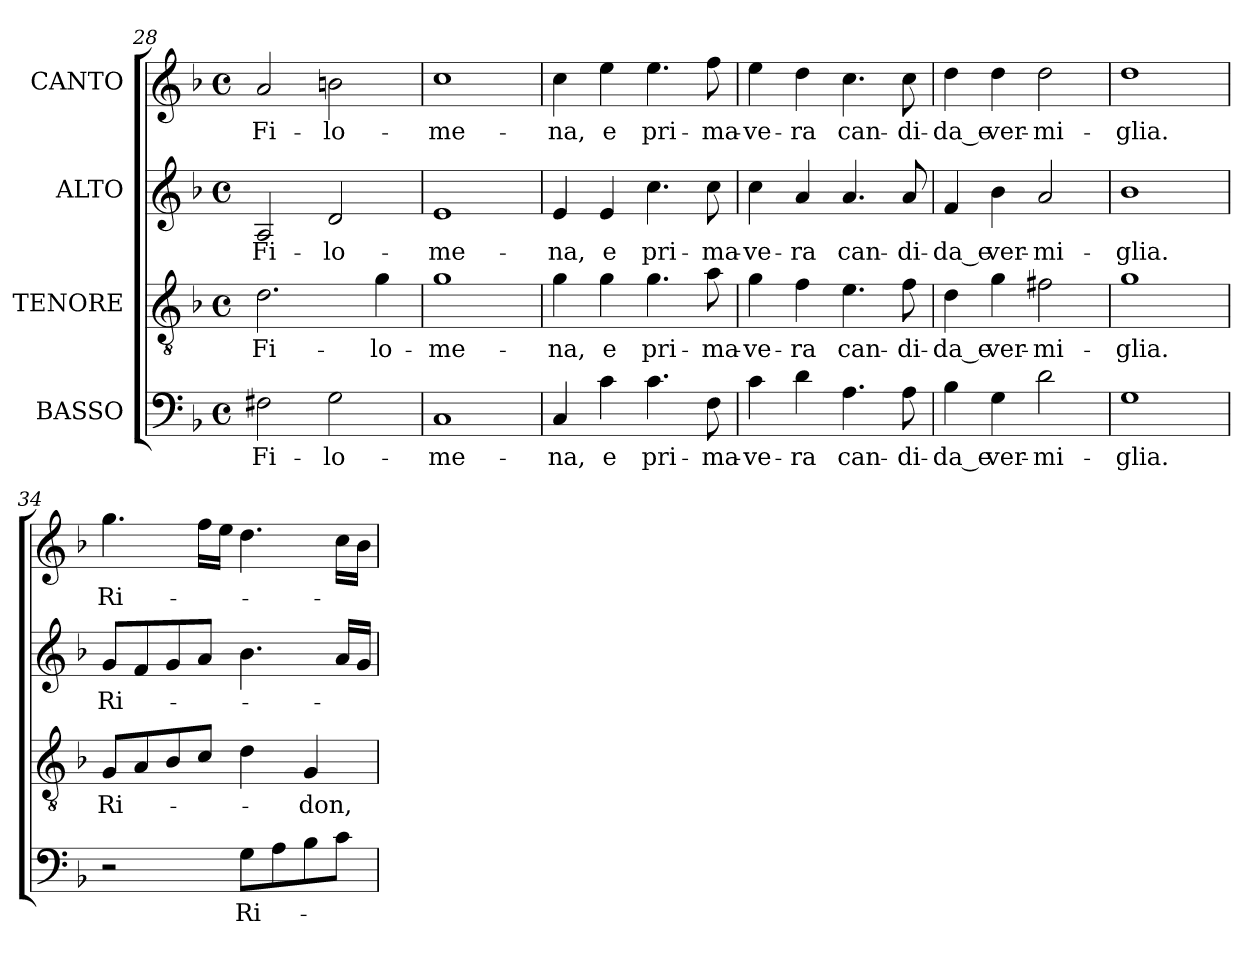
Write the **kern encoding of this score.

**kern	**text	**kern	**text	**kern	**text	**kern	**text
*part4	*part4	*part3	*part3	*part2	*part2	*part1	*part1
*staff4	*staff4	*staff3	*staff3	*staff2	*staff2	*staff1	*staff1
*I"BASSO	*	*I"TENORE	*	*I"ALTO	*	*I"CANTO	*
*clefF4	*	*clefGv2	*	*clefG2	*	*clefG2	*
*	*	*ITrd7c12	*	*	*	*	*
*k[b-]	*	*k[b-]	*	*k[b-]	*	*k[b-]	*
*F:	*	*F:	*	*F:	*	*F:	*
*M4/4	*	*M4/4	*	*M4/4	*	*M4/4	*
*met(c)	*	*met(c)	*	*met(c)	*	*met(c)	*
=28	=28	=28	=28	=28	=28	=28	=28
!	!LO:LY:b:color=#000000	!	!	!	!	!	!
!	!	!	!LO:LY:b:color=#000000	!	!	!	!
!	!	!	!	!	!LO:LY:b:color=#000000	!	!
!	!	!	!	!	!	!	!LO:LY:b:color=#000000
2F#Xi\	Fi-	2.Di\	Fi-	2Ai/	Fi-	2ai/	Fi-
!	!LO:LY:b:color=#000000	!	!	!	!	!	!
!	!	!	!	!	!LO:LY:b:color=#000000	!	!
!	!	!	!	!	!	!	!LO:LY:b:color=#000000
2Gi\	-lo-	.	.	2di/	-lo-	2bni\	-lo-
!	!	!	!LO:LY:b:color=#000000	!	!	!	!
.	.	4Gi\	-lo-	.	.	.	.
=29	=29	=29	=29	=29	=29	=29	=29
!	!LO:LY:b:color=#000000	!	!	!	!	!	!
!	!	!	!LO:LY:b:color=#000000	!	!	!	!
!	!	!	!	!	!LO:LY:b:color=#000000	!	!
!	!	!	!	!	!	!	!LO:LY:b:color=#000000
1Ci	-me-	1Gi	-me-	1ei	-me-	1cci	-me-
=30	=30	=30	=30	=30	=30	=30	=30
!	!LO:LY:b:color=#000000	!	!	!	!	!	!
!	!	!	!LO:LY:b:color=#000000	!	!	!	!
!	!	!	!	!	!LO:LY:b:color=#000000	!	!
!	!	!	!	!	!	!	!LO:LY:b:color=#000000
4Ci/	-na,	4Gi\	-na,	4ei/	-na,	4cci\	-na,
!	!LO:LY:b:color=#000000	!	!	!	!	!	!
!	!	!	!LO:LY:b:color=#000000	!	!	!	!
!	!	!	!	!	!LO:LY:b:color=#000000	!	!
!	!	!	!	!	!	!	!LO:LY:b:color=#000000
4ci\	e	4Gi\	e	4ei/	e	4eei\	e
!	!LO:LY:b:color=#000000	!	!	!	!	!	!
!	!	!	!LO:LY:b:color=#000000	!	!	!	!
!	!	!	!	!	!LO:LY:b:color=#000000	!	!
!	!	!	!	!	!	!	!LO:LY:b:color=#000000
4.ci\	pri-	4.Gi\	pri-	4.cci\	pri-	4.eei\	pri-
!	!LO:LY:b:color=#000000	!	!	!	!	!	!
!	!	!	!LO:LY:b:color=#000000	!	!	!	!
!	!	!	!	!	!LO:LY:b:color=#000000	!	!
!	!	!	!	!	!	!	!LO:LY:b:color=#000000
8Fi\	-ma-	8Ai\	-ma-	8cci\	-ma-	8ffi\	-ma-
!!LO:LB:g=z
=31	=31	=31	=31	=31	=31	=31	=31
!	!LO:LY:b:color=#000000	!	!	!	!	!	!
!	!	!	!LO:LY:b:color=#000000	!	!	!	!
!	!	!	!	!	!LO:LY:b:color=#000000	!	!
!	!	!	!	!	!	!	!LO:LY:b:color=#000000
4ci\	-ve-	4Gi\	-ve-	4cci\	-ve-	4eei\	-ve-
!	!LO:LY:b:color=#000000	!	!	!	!	!	!
!	!	!	!LO:LY:b:color=#000000	!	!	!	!
!	!	!	!	!	!LO:LY:b:color=#000000	!	!
!	!	!	!	!	!	!	!LO:LY:b:color=#000000
4di\	-ra	4Fi\	-ra	4ai/	-ra	4ddi\	-ra
!	!LO:LY:b:color=#000000	!	!	!	!	!	!
!	!	!	!LO:LY:b:color=#000000	!	!	!	!
!	!	!	!	!	!LO:LY:b:color=#000000	!	!
!	!	!	!	!	!	!	!LO:LY:b:color=#000000
4.Ai\	can-	4.Ei\	can-	4.ai/	can-	4.cci\	can-
!	!LO:LY:b:color=#000000	!	!	!	!	!	!
!	!	!	!LO:LY:b:color=#000000	!	!	!	!
!	!	!	!	!	!LO:LY:b:color=#000000	!	!
!	!	!	!	!	!	!	!LO:LY:b:color=#000000
8Ai\	-di-	8Fi\	-di-	8ai/	-di-	8cci\	-di-
=32	=32	=32	=32	=32	=32	=32	=32
!	!LO:LY:b:color=#000000	!	!	!	!	!	!
!	!	!	!LO:LY:b:color=#000000	!	!	!	!
!	!	!	!	!	!LO:LY:b:color=#000000	!	!
!	!	!	!	!	!	!	!LO:LY:b:color=#000000
4B-i\	-da_e	4Di\	-da_e	4fi/	-da_e	4ddi\	-da_e
!	!LO:LY:b:color=#000000	!	!	!	!	!	!
!	!	!	!LO:LY:b:color=#000000	!	!	!	!
!	!	!	!	!	!LO:LY:b:color=#000000	!	!
!	!	!	!	!	!	!	!LO:LY:b:color=#000000
4Gi\	ver-	4Gi\	ver-	4b-i\	ver-	4ddi\	ver-
!	!LO:LY:b:color=#000000	!	!	!	!	!	!
!	!	!	!LO:LY:b:color=#000000	!	!	!	!
!	!	!	!	!	!LO:LY:b:color=#000000	!	!
!	!	!	!	!	!	!	!LO:LY:b:color=#000000
2di\	-mi-	2F#Xi\	-mi-	2ai/	-mi-	2ddi\	-mi-
=33	=33	=33	=33	=33	=33	=33	=33
!	!LO:LY:b:color=#000000	!	!	!	!	!	!
!	!	!	!LO:LY:b:color=#000000	!	!	!	!
!	!	!	!	!	!LO:LY:b:color=#000000	!	!
!	!	!	!	!	!	!	!LO:LY:b:color=#000000
1Gi	-glia.	1Gi	-glia.	1b-i	-glia.	1ddi	-glia.
=34	=34	=34	=34	=34	=34	=34	=34
!	!	!	!LO:LY:b:color=#000000	!	!	!	!
!	!	!	!	!	!LO:LY:b:color=#000000	!	!
!	!	!	!	!	!	!	!LO:LY:b:color=#000000
2r	.	8GGi/L	Ri-	8gi/L	Ri-	4.ggi\	Ri-
.	.	8AAi/	.	8fi/	.	.	.
.	.	8BB-i/	.	8gi/	.	.	.
.	.	8Ci/J	.	8ai/J	.	16ffi\LL	.
.	.	.	.	.	.	16eei\JJ	.
!	!LO:LY:b:color=#000000	!	!	!	!	!	!
8Gi\L	Ri-	4Di\	.	4.b-i\	.	4.ddi\	.
8Ai\	.	.	.	.	.	.	.
!	!	!	!LO:LY:b:color=#000000	!	!	!	!
8B-i\	.	4GGi/	-don,	.	.	.	.
8ci\J	.	.	.	16ai/LL	.	16cci\LL	.
.	.	.	.	16gi/JJ	.	16b-i\JJ	.
=	=	=	=	=	=	=	=
*-	*-	*-	*-	*-	*-	*-	*-
